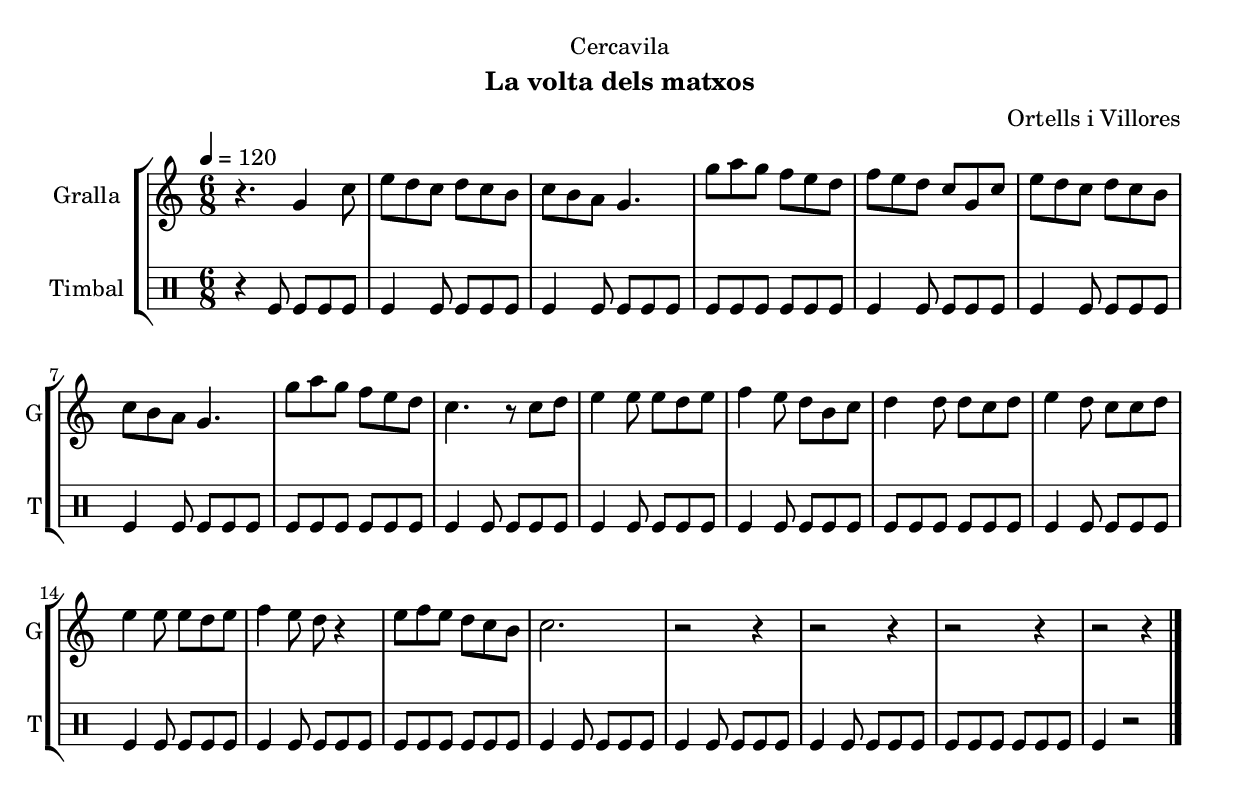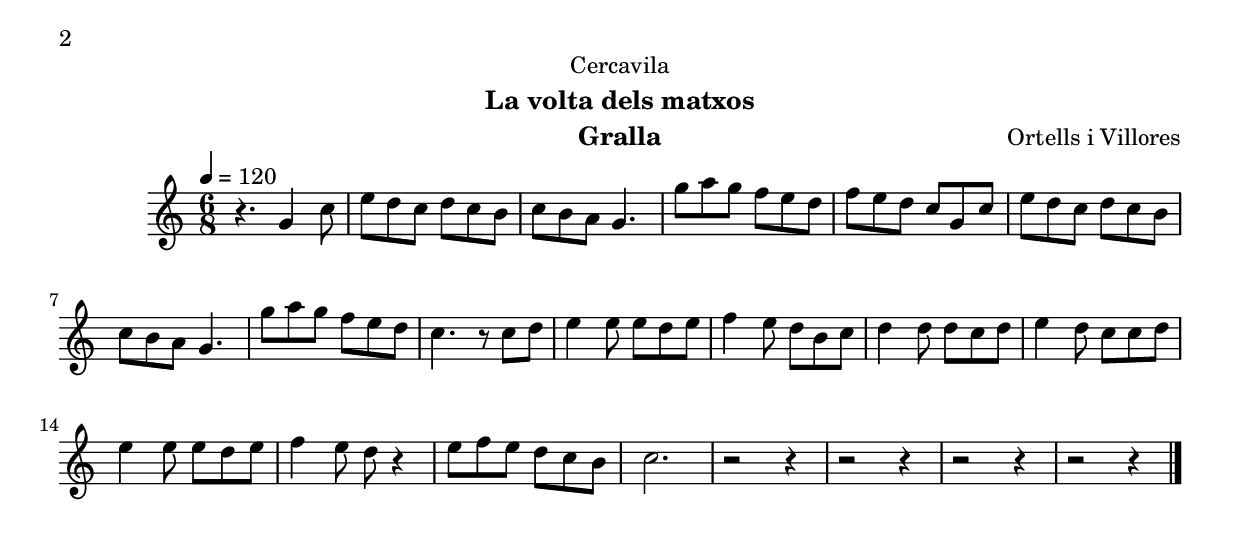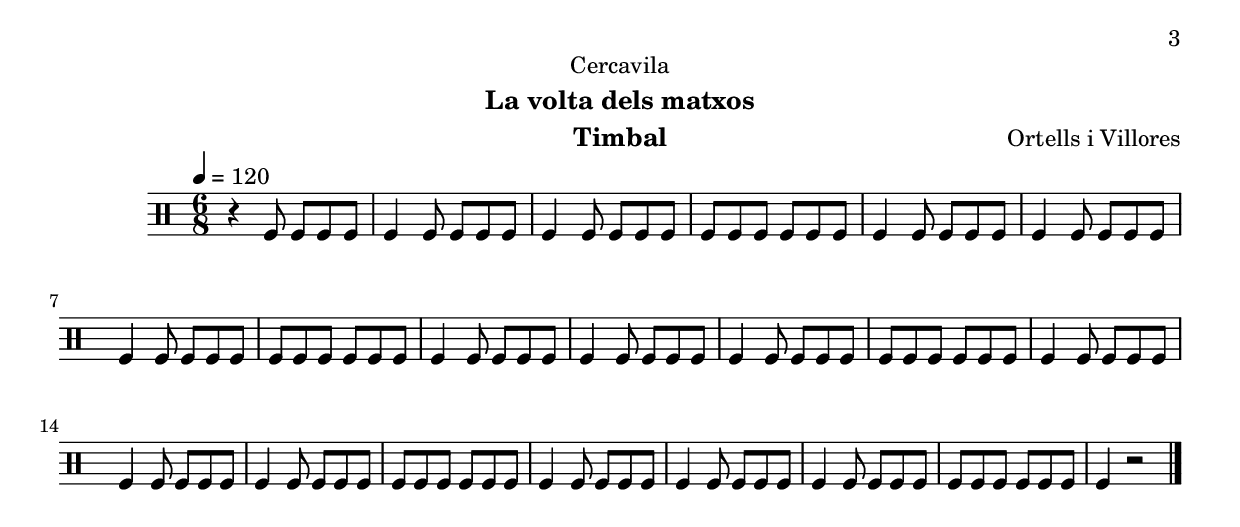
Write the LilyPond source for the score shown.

\version "2.16.2"

\header {
  dedication="Cercavila"
  title=""
  subtitle="La volta dels matxos"
  subsubtitle=""
  poet=""
  meter=""
  piece=""
  composer="Ortells i Villores"
  arranger=""
  opus=""
  instrument=""
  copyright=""
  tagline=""
}

liniaroAa =
\relative g'
{
  \tempo 4=120
  \clef treble
  \key c \major
  \time 6/8
  r4. g4 c8  |
  e8 d c d c b  |
  c8 b a g4.  |
  g'8 a g f e d  |
  %05
  f8 e d c g c  |
  e8 d c d c b  |
  c8 b a g4.  |
  g'8 a g f e d  |
  c4. r8 c d  |
  %10
  e4 e8 e d e  |
  f4 e8 d b c  |
  d4 d8 d c d  |
  e4 d8 c c d  |
  e4 e8 e d e  |
  %15
  f4 e8 d r4  |
  e8 f e d c b  |
  c2.  |
  r2 r4  |
  r2 r4  |
  %20
  r2 r4  |
  r2 r4  \bar "|."
}

liniaroAb =
\drummode
{
  \tempo 4=120
  \time 6/8
  r4 tomfl8 tomfl tomfl tomfl  |
  tomfl4 tomfl8 tomfl tomfl tomfl  |
  tomfl4 tomfl8 tomfl tomfl tomfl  |
  tomfl8 tomfl tomfl tomfl tomfl tomfl  |
  %05
  tomfl4 tomfl8 tomfl tomfl tomfl  |
  tomfl4 tomfl8 tomfl tomfl tomfl  |
  tomfl4 tomfl8 tomfl tomfl tomfl  |
  tomfl8 tomfl tomfl tomfl tomfl tomfl  |
  tomfl4 tomfl8 tomfl tomfl tomfl  |
  %10
  tomfl4 tomfl8 tomfl tomfl tomfl  |
  tomfl4 tomfl8 tomfl tomfl tomfl  |
  tomfl8 tomfl tomfl tomfl tomfl tomfl  |
  tomfl4 tomfl8 tomfl tomfl tomfl  |
  tomfl4 tomfl8 tomfl tomfl tomfl  |
  %15
  tomfl4 tomfl8 tomfl tomfl tomfl  |
  tomfl8 tomfl tomfl tomfl tomfl tomfl  |
  tomfl4 tomfl8 tomfl tomfl tomfl  |
  tomfl4 tomfl8 tomfl tomfl tomfl  |
  tomfl4 tomfl8 tomfl tomfl tomfl  |
  %20
  tomfl8 tomfl tomfl tomfl tomfl tomfl  |
  tomfl4 r2  \bar "|."
}

\bookpart {
  \score {
    \new StaffGroup {
      \override Score.RehearsalMark #'self-alignment-X = #LEFT
      <<
        \new Staff \with {instrumentName = #"Gralla" shortInstrumentName = #"G"} \liniaroAa
        \new DrumStaff \with {instrumentName = #"Timbal" shortInstrumentName = #"T"} \liniaroAb
      >>
    }
    \layout {}
  }
  \score { \unfoldRepeats
    \new StaffGroup {
      \override Score.RehearsalMark #'self-alignment-X = #LEFT
      <<
        \new Staff \with {instrumentName = #"Gralla" shortInstrumentName = #"G"} \liniaroAa
        \new DrumStaff \with {instrumentName = #"Timbal" shortInstrumentName = #"T"} \liniaroAb
      >>
    }
    \midi {
      \set Staff.midiInstrument = "oboe"
      \set DrumStaff.midiInstrument = "drums"
    }
  }
}

\bookpart {
  \header {instrument="Gralla"}
  \score {
    \new StaffGroup {
      \override Score.RehearsalMark #'self-alignment-X = #LEFT
      <<
        \new Staff \liniaroAa
      >>
    }
    \layout {}
  }
  \score { \unfoldRepeats
    \new StaffGroup {
      \override Score.RehearsalMark #'self-alignment-X = #LEFT
      <<
        \new Staff \liniaroAa
      >>
    }
    \midi {
      \set Staff.midiInstrument = "oboe"
      \set DrumStaff.midiInstrument = "drums"
    }
  }
}

\bookpart {
  \header {instrument="Timbal"}
  \score {
    \new StaffGroup {
      \override Score.RehearsalMark #'self-alignment-X = #LEFT
      <<
        \new DrumStaff \liniaroAb
      >>
    }
    \layout {}
  }
  \score { \unfoldRepeats
    \new StaffGroup {
      \override Score.RehearsalMark #'self-alignment-X = #LEFT
      <<
        \new DrumStaff \liniaroAb
      >>
    }
    \midi {
      \set Staff.midiInstrument = "oboe"
      \set DrumStaff.midiInstrument = "drums"
    }
  }
}

